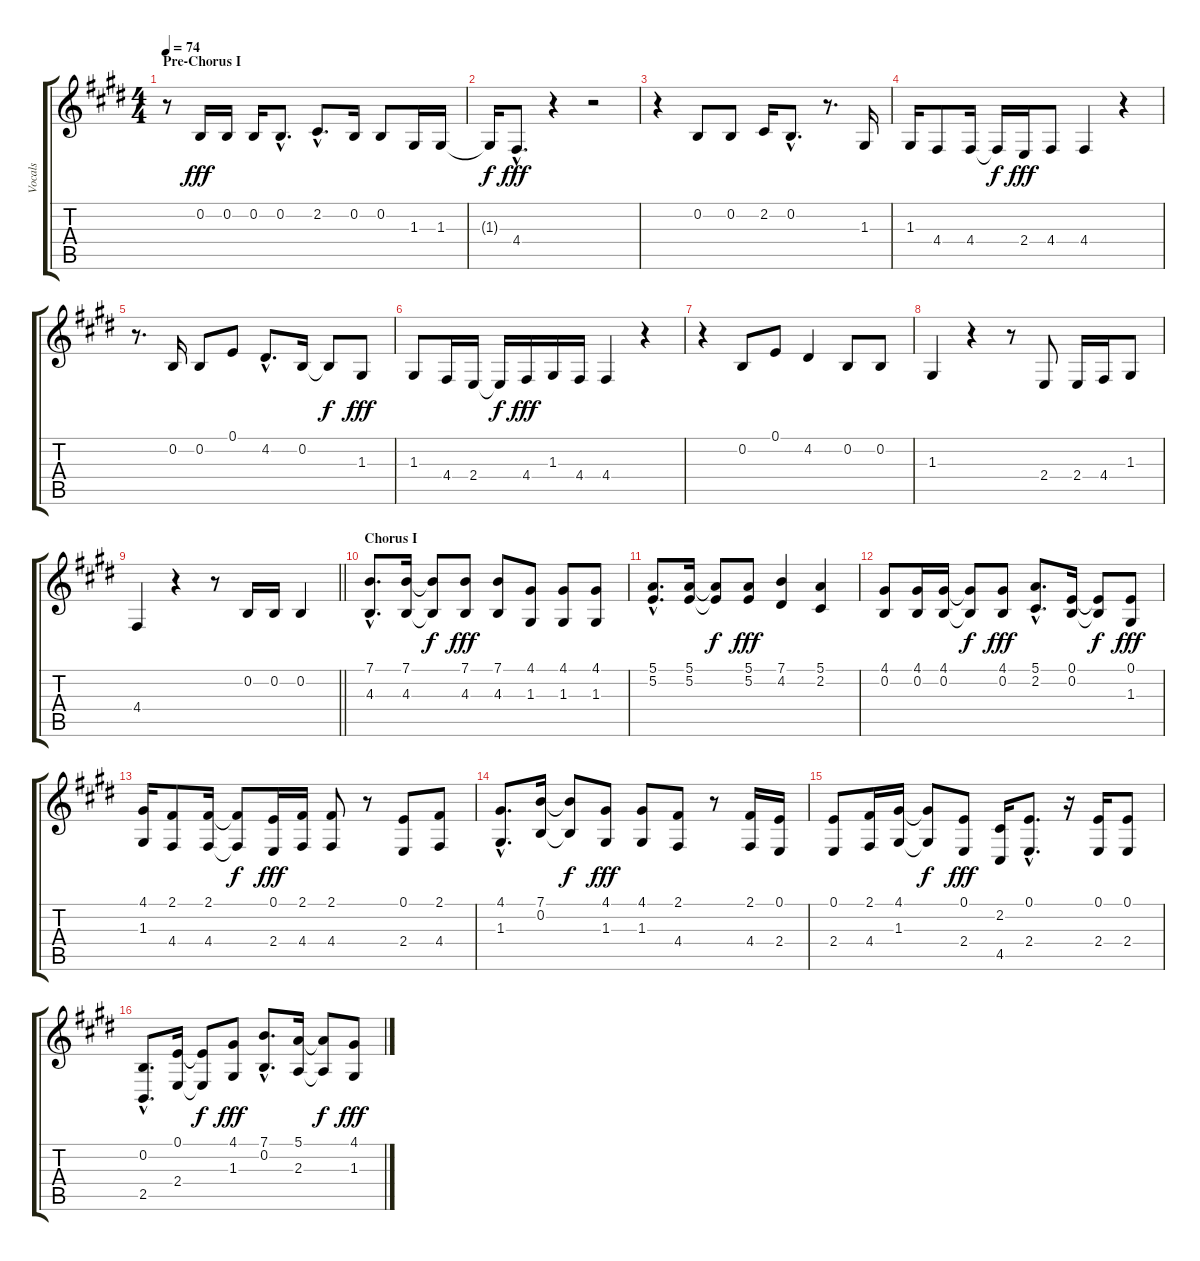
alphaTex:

\track ("Vocals" "Vocals") {instrument lead6voice}
\staff {score tabs}
\tuning (E4 B3 G3 D3 A2 E2) {hide}
\ts (4 4)
\section ("" "Pre-Chorus I")
\tempo 74
\clef g2
\ks e
r.8{dy fff} 0.2.16 0.2.16 0.2.16 0.2{hac}.8{d} 2.2{hac}.8{d} 0.2.16 0.2.8 1.3.16 1.3.16 |
1.3{t}.16{dy f} 4.4{hac}.8{d dy fff} r.4 r.2 |
r.4 0.2.8 0.2.8 2.2.16 0.2{hac}.8{d} r.8{d} 1.3.16 |
1.3.16 4.4.8 4.4.16 4.4{t}.16{dy f} 2.4.16{dy fff} 4.4.8 4.4.4 r.4 |
r.8{d} 0.2.16 0.2.8 0.1.8 4.2{hac}.8{d} 0.2.16 0.2{t}.8{dy f} 1.3.8{dy fff} |
1.3.8 4.4.16 2.4.16 2.4{t}.16{dy f} 4.4.16{dy fff} 1.3.16 4.4.16 4.4.4 r.4 |
r.4 0.2.8 0.1.8 4.2.4 0.2.8 0.2.8 |
1.3.4 r.4 r.8 2.4.8 2.4.16 4.4.16 1.3.8 |
\barLineRight lightlight
4.4.4 r.4 r.8 0.2.16 0.2.16 0.2.4 |
\section ("" "Chorus I")
(7.1{hac} 4.3{hac}).8{d} (7.1 4.3).16 (7.1{t} 4.3{t}).8{dy f} (7.1 4.3).8{dy fff} (7.1 4.3).8 (4.1 1.3).8 (4.1 1.3).8 (4.1 1.3).8 |
(5.1{hac} 5.2{hac}).8{d} (5.1 5.2).16 (5.1{t} 5.2{t}).8{dy f} (5.1 5.2).8{dy fff} (7.1 4.2).4 (5.1 2.2).4 |
(4.1 0.2).8 (4.1 0.2).16 (4.1 0.2).16 (4.1{t} 0.2{t}).8{dy f} (4.1 0.2).8{dy fff} (5.1{hac} 2.2{hac}).8{d} (0.1 0.2).16 (0.1{t} 0.2{t}).8{dy f} (0.1 1.3).8{dy fff} |
(4.1 1.3).16 (2.1 4.4).8 (2.1 4.4).16 (2.1{t} 4.4{t}).8{dy f} (0.1 2.4).16{dy fff} (2.1 4.4).16 (2.1 4.4).8 r.8 (0.1 2.4).8 (2.1 4.4).8 |
(4.1{hac} 1.3{hac}).8{d} (7.1 0.2).16 (7.1{t} 0.2{t}).8{dy f} (4.1 1.3).8{dy fff} (4.1 1.3).8 (2.1 4.4).8 r.8 (2.1 4.4).16 (0.1 2.4).16 |
(0.1 2.4).8 (2.1 4.4).16 (4.1 1.3).16 (4.1{t} 1.3{t}).8{dy f} (0.1 2.4).8{dy fff} (2.2 4.5).16 (0.1{hac} 2.4{hac}).8{d} r.16 (0.1 2.4).16 (0.1 2.4).8 |
(0.2{hac} 2.5{hac}).8{d} (0.1 2.4).16 (0.1{t} 2.4{t}).8{dy f} (4.1 1.3).8{dy fff} (7.1{hac} 0.2{hac}).8{d} (5.1 2.3).16 (5.1{t} 2.3{t}).8{dy f} (4.1 1.3).8{dy fff}
